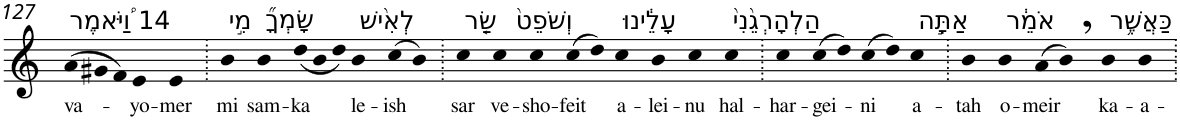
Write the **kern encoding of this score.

**kern	**text
*part1	*part1
*staff1	*staff1
*I"Piano	*
*I'Pno	*
!!LO:PB:g=z
*clefG2	*
*k[]	*
=127	=127
!LO:TX:a:t=14 וַ֠יֹּאמֶר	!
!	!LO:LY:b
(>12a	va-
12g#X	.
12f)	.
!	!LO:LY:b
4e	-yo-
!	!LO:LY:b
4e	-mer
=128.	=128.
!LO:TX:a:t=מִ֣י	!
!	!LO:LY:b
4b	mi
!LO:TX:a:t=שָׂמְךָ֞	!
!	!LO:LY:b
4b	sam-
!	!LO:LY:b
(<12dd	-ka
12b	.
12dd)	.
!LO:TX:a:t=לְאִ֨ישׁ	!
!	!LO:LY:b
4b	le-
!	!LO:LY:b
(>8cc	-ish
8b)	.
=129.	=129.
!LO:TX:a:t=שַׂ֤ר	!
!	!LO:LY:b
4cc	sar
!LO:TX:a:t=וְשֹׁפֵט֙	!
!	!LO:LY:b
4cc	ve-
!	!LO:LY:b
4cc	-sho-
!	!LO:LY:b
(>8cc	-feit
8dd)	.
!LO:TX:a:t=עָלֵ֔ינוּ	!
!	!LO:LY:b
4cc	a-
!	!LO:LY:b
4b	-lei-
!	!LO:LY:b
4cc	-nu
!LO:TX:a:t=הַלְהָרְגֵ֙נִי֙	!
!	!LO:LY:b
4cc	hal-
=130.	=130.
!	!LO:LY:b
4cc	-har-
!	!LO:LY:b
(>8cc	-gei-
8dd)	.
!	!LO:LY:b
(>8cc	-ni
8dd)	.
!LO:TX:a:t=אַתָּ֣ה	!
!	!LO:LY:b
4cc	a-
=131.	=131.
!	!LO:LY:b
4b	-tah
!LO:TX:a:t=אֹמֵ֔ר	!
!	!LO:LY:b
4b	o-
!	!LO:LY:b
(>8a	-meir
8b,)	.
!LO:TX:a:t=כַּאֲשֶׁ֥ר	!
!	!LO:LY:b
4b	ka-
!	!LO:LY:b
4b	-a-
=.	=.
*-	*-
